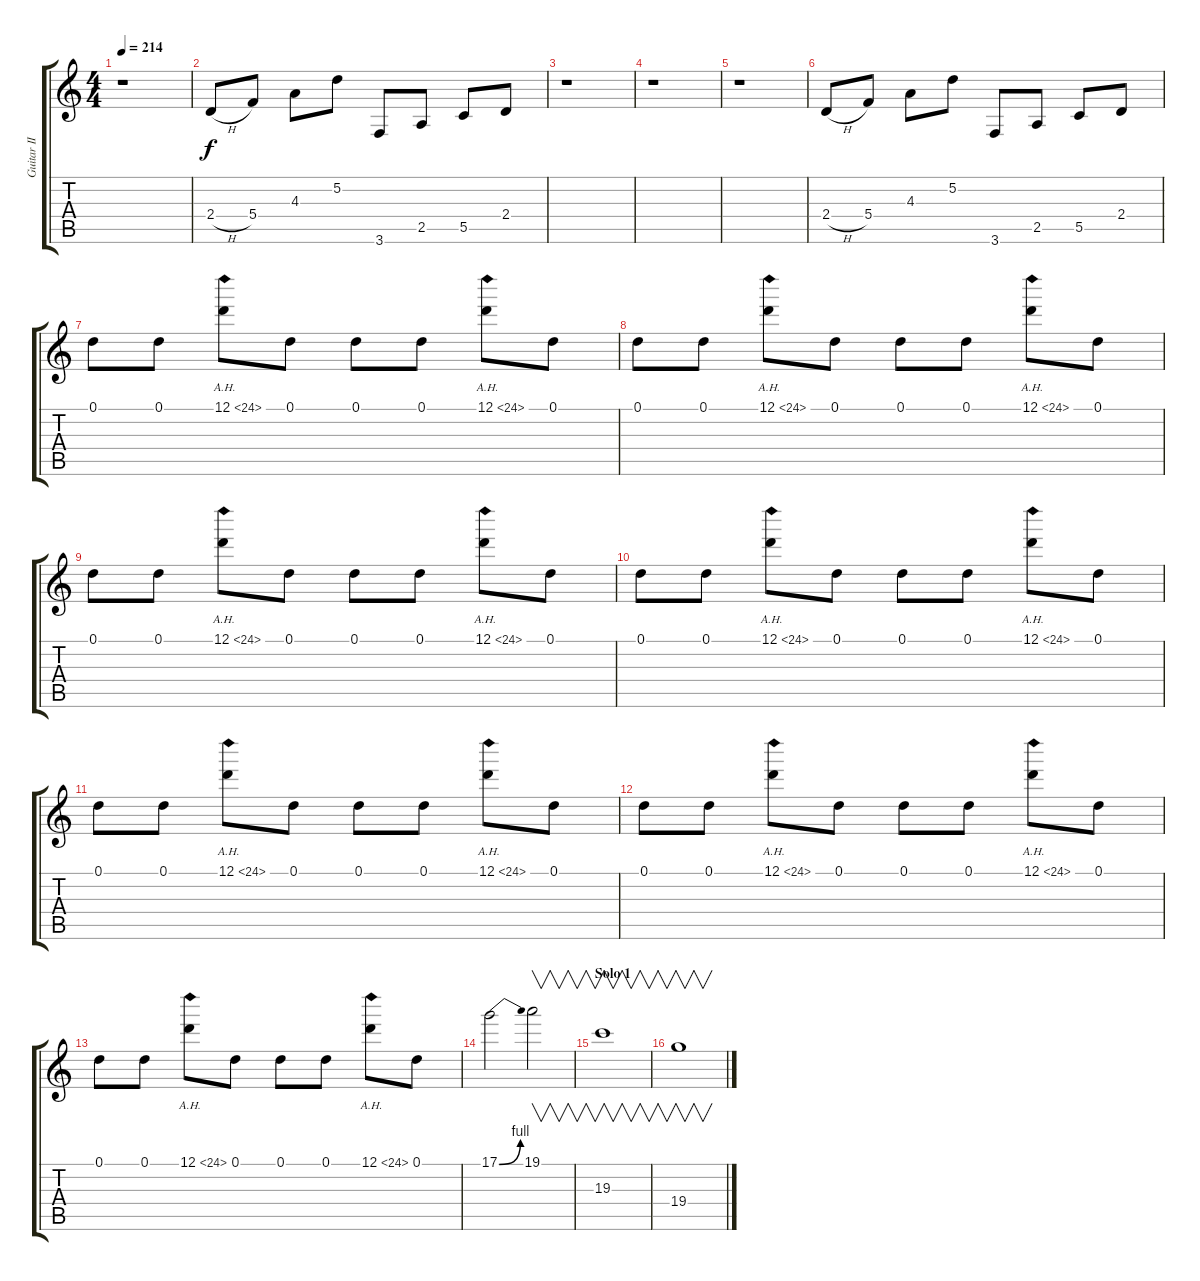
\track ("Guitar II" "Guitar II") {instrument overdrivenguitar}
\staff {score tabs}
\tuning (D4 A3 F3 C3 G2 D2) {hide}
\ts (4 4)
\tempo 214
\clef g2
\ks c
r.1{dy f} |
2.4{h}.8 5.4.8 4.3.8 5.2.8 3.6.8 2.5.8 5.5.8 2.4.8 |
r.1 |
r.1 |
r.1 |
2.4{h}.8 5.4.8 4.3.8 5.2.8 3.6.8 2.5.8 5.5.8 2.4.8 |
0.1.8 0.1.8 12.1{ah 12}.8 0.1.8 0.1.8 0.1.8 12.1{ah 12}.8 0.1.8 |
0.1.8 0.1.8 12.1{ah 12}.8 0.1.8 0.1.8 0.1.8 12.1{ah 12}.8 0.1.8 |
0.1.8 0.1.8 12.1{ah 12}.8 0.1.8 0.1.8 0.1.8 12.1{ah 12}.8 0.1.8 |
0.1.8 0.1.8 12.1{ah 12}.8 0.1.8 0.1.8 0.1.8 12.1{ah 12}.8 0.1.8 |
0.1.8 0.1.8 12.1{ah 12}.8 0.1.8 0.1.8 0.1.8 12.1{ah 12}.8 0.1.8 |
0.1.8 0.1.8 12.1{ah 12}.8 0.1.8 0.1.8 0.1.8 12.1{ah 12}.8 0.1.8 |
0.1.8 0.1.8 12.1{ah 12}.8 0.1.8 0.1.8 0.1.8 12.1{ah 12}.8 0.1.8 |
17.1{be (bend 0 0 60 4)}.2 19.1.2{v} |
\section ("" "Solo 1")
19.3.1{v} |
19.4.1{v}
